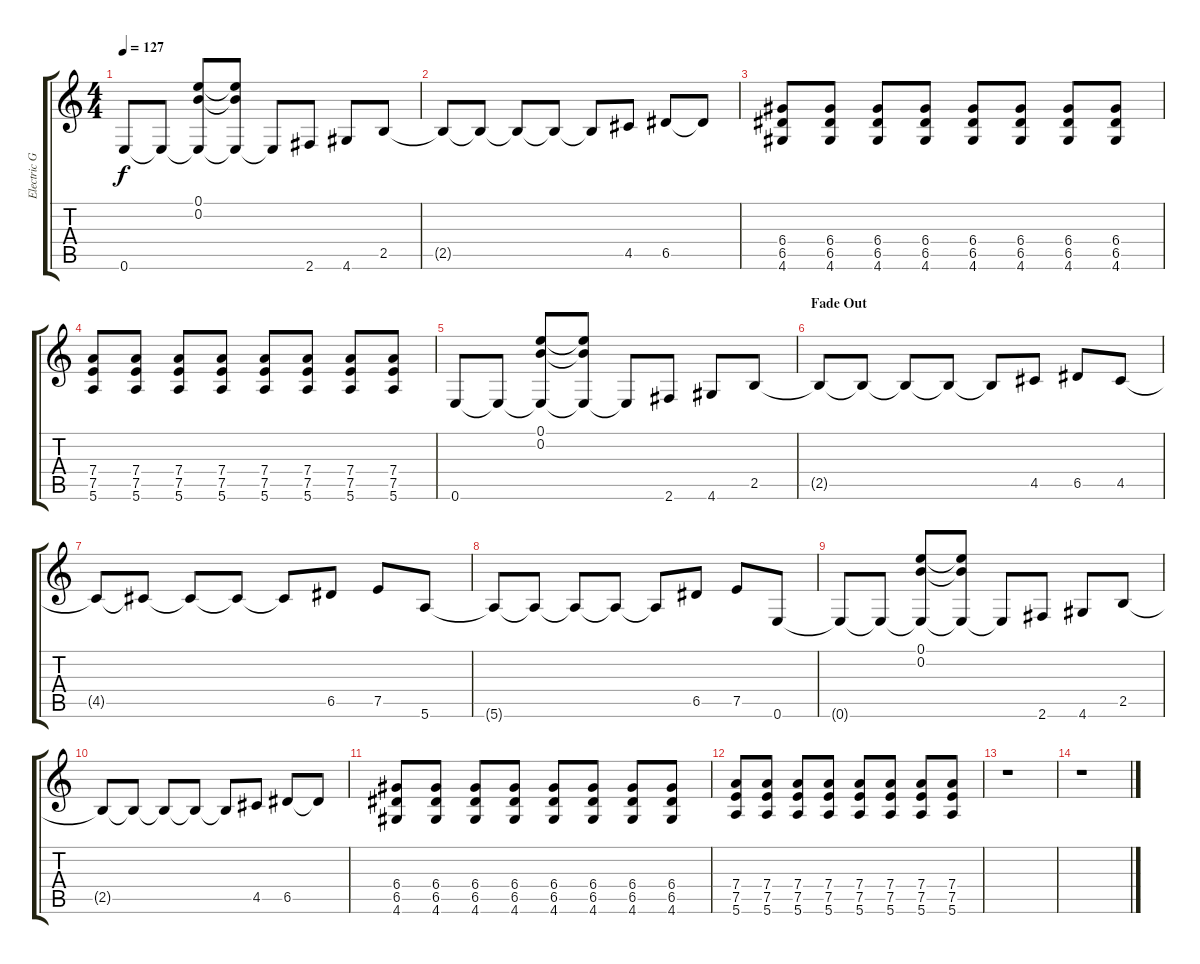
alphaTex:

\track ("Electric Guitar 1" "Electric G") {instrument distortionguitar}
\staff {score tabs}
\tuning (E4 B3 G3 D3 A2 E2) {hide}
\ts (4 4)
\tempo 127
\clef g2
\ks c
0.6{t}.8{dy f} 0.6{t}.8 (0.1 0.2 0.6{t}).8 (0.1{t} 0.2{t} 0.6{t}).8 0.6{t}.8 2.6.8 4.6.8 2.5.8 |
2.5{t}.8 2.5{t}.8 2.5{t}.8 2.5{t}.8 2.5{t}.8 4.5.8 6.5.8 6.5{t}.8 |
(6.4 6.5 4.6).8 (6.4 6.5 4.6).8 (6.4 6.5 4.6).8 (6.4 6.5 4.6).8 (6.4 6.5 4.6).8 (6.4 6.5 4.6).8 (6.4 6.5 4.6).8 (6.4 6.5 4.6).8 |
(7.4 7.5 5.6).8 (7.4 7.5 5.6).8 (7.4 7.5 5.6).8 (7.4 7.5 5.6).8 (7.4 7.5 5.6).8 (7.4 7.5 5.6).8 (7.4 7.5 5.6).8 (7.4 7.5 5.6).8 |
0.6.8 0.6{t}.8 (0.1 0.2 0.6{t}).8 (0.1{t} 0.2{t} 0.6{t}).8 0.6{t}.8 2.6.8 4.6.8 2.5.8 |
\section ("" "Fade Out")
2.5{t}.8 2.5{t}.8 2.5{t}.8 2.5{t}.8 2.5{t}.8 4.5.8 6.5.8 4.5.8 |
4.5{t}.8 4.5{t}.8 4.5{t}.8 4.5{t}.8 4.5{t}.8 6.5.8 7.5.8 5.6.8 |
5.6{t}.8 5.6{t}.8 5.6{t}.8 5.6{t}.8 5.6{t}.8 6.5.8 7.5.8 0.6.8 |
0.6{t}.8 0.6{t}.8 (0.1 0.2 0.6{t}).8 (0.1{t} 0.2{t} 0.6{t}).8 0.6{t}.8 2.6.8 4.6.8 2.5.8 |
2.5{t}.8 2.5{t}.8 2.5{t}.8 2.5{t}.8 2.5{t}.8 4.5.8 6.5.8 6.5{t}.8 |
(6.4 6.5 4.6).8 (6.4 6.5 4.6).8 (6.4 6.5 4.6).8 (6.4 6.5 4.6).8 (6.4 6.5 4.6).8 (6.4 6.5 4.6).8 (6.4 6.5 4.6).8 (6.4 6.5 4.6).8 |
(7.4 7.5 5.6).8 (7.4 7.5 5.6).8 (7.4 7.5 5.6).8 (7.4 7.5 5.6).8 (7.4 7.5 5.6).8 (7.4 7.5 5.6).8 (7.4 7.5 5.6).8 (7.4 7.5 5.6).8 |
r.1 |
r.1
